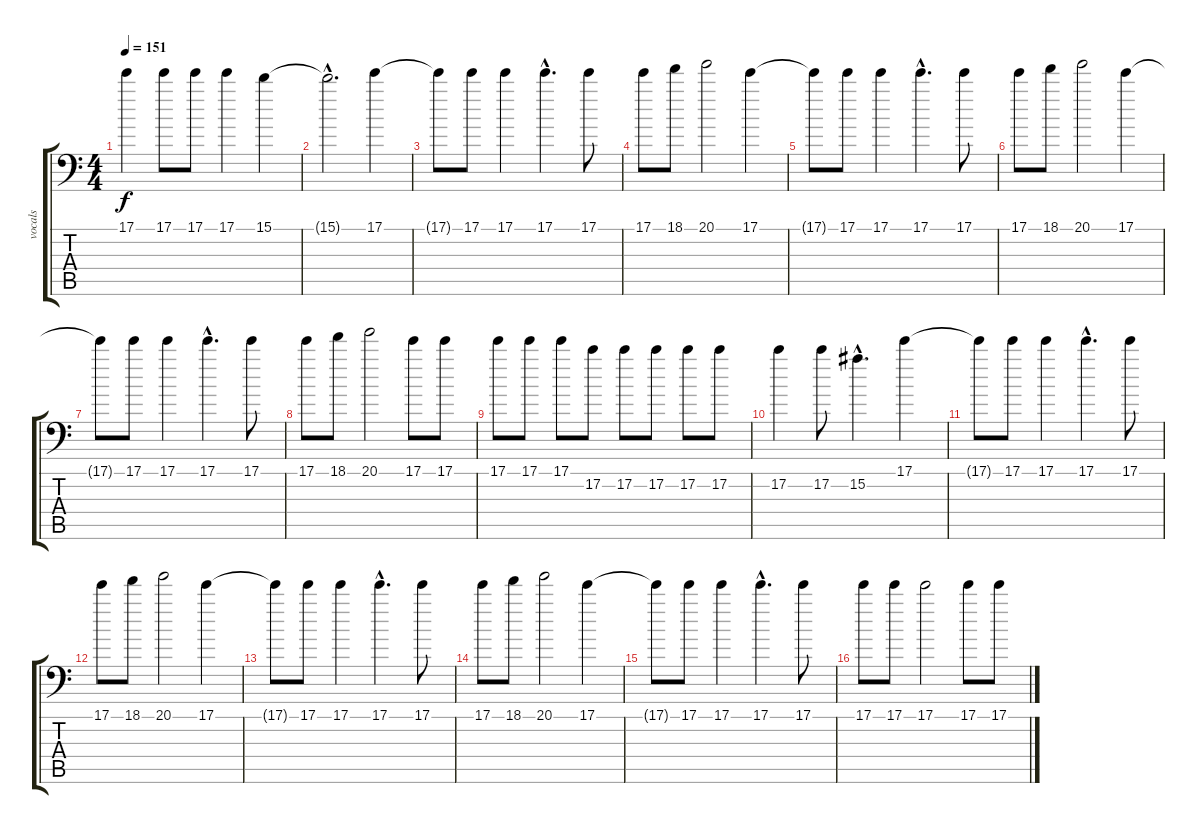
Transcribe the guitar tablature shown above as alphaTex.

\track ("vocals" "vocals") {instrument electricguitarclean}
\staff {score tabs}
\tuning (B3 G3 D3 A2 E2 A1) {hide}
\ts (4 4)
\tempo 151
\clef f4
\ks c
17.1.4{dy f} 17.1.8 17.1.8 17.1.4 15.1.4 |
15.1{hac t}.2{d} 17.1.4 |
17.1{t}.8 17.1.8 17.1.4 17.1{hac}.4{d} 17.1.8 |
17.1.8 18.1.8 20.1.2 17.1.4 |
17.1{t}.8 17.1.8 17.1.4 17.1{hac}.4{d} 17.1.8 |
17.1.8 18.1.8 20.1.2 17.1.4 |
17.1{t}.8 17.1.8 17.1.4 17.1{hac}.4{d} 17.1.8 |
17.1.8 18.1.8 20.1.2 17.1.8 17.1.8 |
17.1.8 17.1.8 17.1.8 17.2.8 17.2.8 17.2.8 17.2.8 17.2.8 |
17.2.4 17.2.8 15.2{hac}.4{d} 17.1.4 |
17.1{t}.8 17.1.8 17.1.4 17.1{hac}.4{d} 17.1.8 |
17.1.8 18.1.8 20.1.2 17.1.4 |
17.1{t}.8 17.1.8 17.1.4 17.1{hac}.4{d} 17.1.8 |
17.1.8 18.1.8 20.1.2 17.1.4 |
17.1{t}.8 17.1.8 17.1.4 17.1{hac}.4{d} 17.1.8 |
17.1.8 17.1.8 17.1.2 17.1.8 17.1.8
